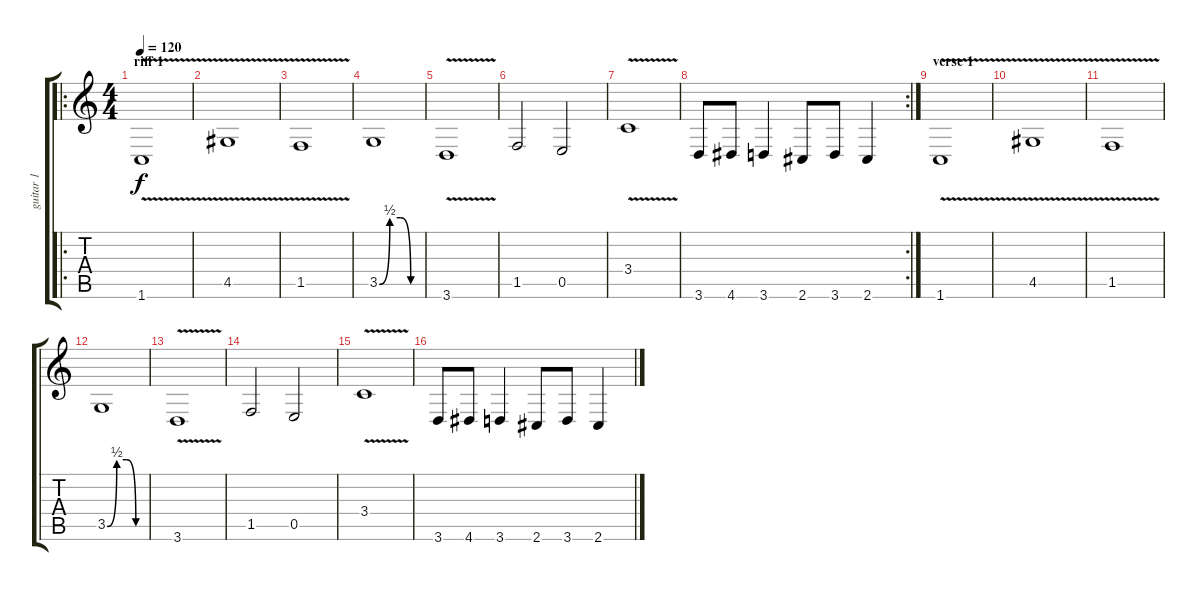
\track ("guitar 1" "guitar 1") {instrument distortionguitar}
\staff {score tabs}
\tuning (B3 Gb3 D3 A2 E2 B1) {hide}
\ro
\ts (4 4)
\section ("" "riff 1")
\tempo 120
\clef g2
\ks c
1.6{v}.1{dy f instrument distortionguitar} |
4.5{v}.1 |
1.5{v}.1 |
3.5{be (custom 0 0 15 2 30 2 45 0 60 0)}.1 |
3.6{v}.1 |
1.5.2 0.5.2 |
3.4{v}.1 |
\rc 2
3.6.8 4.6.8 3.6.4 2.6.8 3.6.8 2.6.4 |
\section ("" "verse 1")
1.6{v}.1 |
4.5{v}.1 |
1.5{v}.1 |
3.5{be (custom 0 0 15 2 30 2 45 0 60 0)}.1 |
3.6{v}.1 |
1.5.2 0.5.2 |
3.4{v}.1 |
3.6.8 4.6.8 3.6.4 2.6.8 3.6.8 2.6.4
